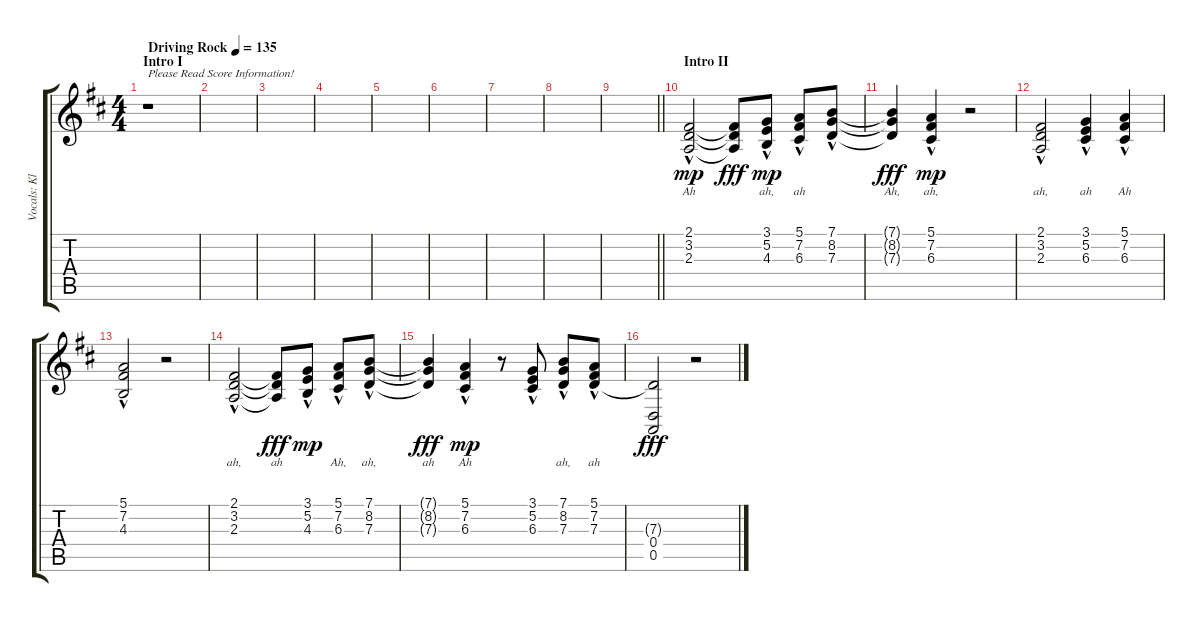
\track ("Vocals: Klause" "Vocals: Kl") {instrument lead2sawtooth}
\staff {score tabs}
\tuning (E4 B3 G3 D3 A2 E2) {hide}
\ts (4 4)
\section ("" "Intro I")
\tempo (135 "Driving Rock")
\clef g2
\ks d
r.1{txt "Please Read Score Information!" dy mp instrument lead2sawtooth} |
|
|
|
|
|
|
|
\barLineRight lightlight
|
\section ("" "Intro II")
(2.1{hac} 3.2{hac} 2.3{hac}).2{lyrics (0 "Ah") lyrics (1 "") lyrics (2 "") lyrics (3 "") lyrics (4 "")} (2.1{t} 3.2{t} 2.3{t}).8{lyrics (0 "") lyrics (1 "") lyrics (2 "") lyrics (3 "") lyrics (4 "") dy fff} (3.1{hac} 5.2{hac} 4.3{hac}).8{lyrics (0 "ah,") lyrics (1 "") lyrics (2 "") lyrics (3 "") lyrics (4 "") dy mp} (5.1{hac} 7.2{hac} 6.3{hac}).8{lyrics (0 "ah") lyrics (1 "") lyrics (2 "") lyrics (3 "") lyrics (4 "")} (7.1{hac} 8.2{hac} 7.3{hac}).8{lyrics (0 "") lyrics (1 "") lyrics (2 "") lyrics (3 "") lyrics (4 "")} |
(7.1{t} 8.2{t} 7.3{t}).4{lyrics (0 "Ah,") lyrics (1 "") lyrics (2 "") lyrics (3 "") lyrics (4 "") dy fff} (5.1{hac} 7.2{hac} 6.3{hac}).4{lyrics (0 "ah,") lyrics (1 "") lyrics (2 "") lyrics (3 "") lyrics (4 "") dy mp} r.2 |
(2.1{hac} 3.2{hac} 2.3{hac}).2{lyrics (0 "ah,") lyrics (1 "") lyrics (2 "") lyrics (3 "") lyrics (4 "")} (3.1{hac} 5.2{hac} 6.3{hac}).4{lyrics (0 "ah") lyrics (1 "") lyrics (2 "") lyrics (3 "") lyrics (4 "")} (5.1{hac} 7.2{hac} 6.3{hac}).4{lyrics (0 "Ah") lyrics (1 "") lyrics (2 "") lyrics (3 "") lyrics (4 "")} |
(5.1{hac} 7.2{hac} 4.3{hac}).2{lyrics (0 "") lyrics (1 "") lyrics (2 "") lyrics (3 "") lyrics (4 "")} r.2 |
(2.1{hac} 3.2{hac} 2.3{hac}).2{lyrics (0 "ah,") lyrics (1 "") lyrics (2 "") lyrics (3 "") lyrics (4 "")} (2.1{t} 3.2{t} 2.3{t}).8{lyrics (0 "ah") lyrics (1 "") lyrics (2 "") lyrics (3 "") lyrics (4 "") dy fff} (3.1{hac} 5.2{hac} 4.3{hac}).8{lyrics (0 "") lyrics (1 "") lyrics (2 "") lyrics (3 "") lyrics (4 "") dy mp} (5.1{hac} 7.2{hac} 6.3{hac}).8{lyrics (0 "Ah,") lyrics (1 "") lyrics (2 "") lyrics (3 "") lyrics (4 "")} (7.1{hac} 8.2{hac} 7.3{hac}).8{lyrics (0 "ah,") lyrics (1 "") lyrics (2 "") lyrics (3 "") lyrics (4 "")} |
(7.1{t} 8.2{t} 7.3{t}).4{lyrics (0 "ah") lyrics (1 "") lyrics (2 "") lyrics (3 "") lyrics (4 "") dy fff} (5.1{hac} 7.2{hac} 6.3{hac}).4{lyrics (0 "Ah") lyrics (1 "") lyrics (2 "") lyrics (3 "") lyrics (4 "") dy mp} r.8 (3.1{hac} 5.2{hac} 6.3{hac}).8{lyrics (0 "") lyrics (1 "") lyrics (2 "") lyrics (3 "") lyrics (4 "")} (7.1{hac} 8.2{hac} 7.3{hac}).8{lyrics (0 "ah,") lyrics (1 "") lyrics (2 "") lyrics (3 "") lyrics (4 "")} (5.1{hac} 7.2{hac} 7.3{hac}).8{lyrics (0 "ah") lyrics (1 "") lyrics (2 "") lyrics (3 "") lyrics (4 "")} |
(7.3{t} 0.4 0.5).2{lyrics (0 "") lyrics (1 "") lyrics (2 "") lyrics (3 "") lyrics (4 "") dy fff} r.2
